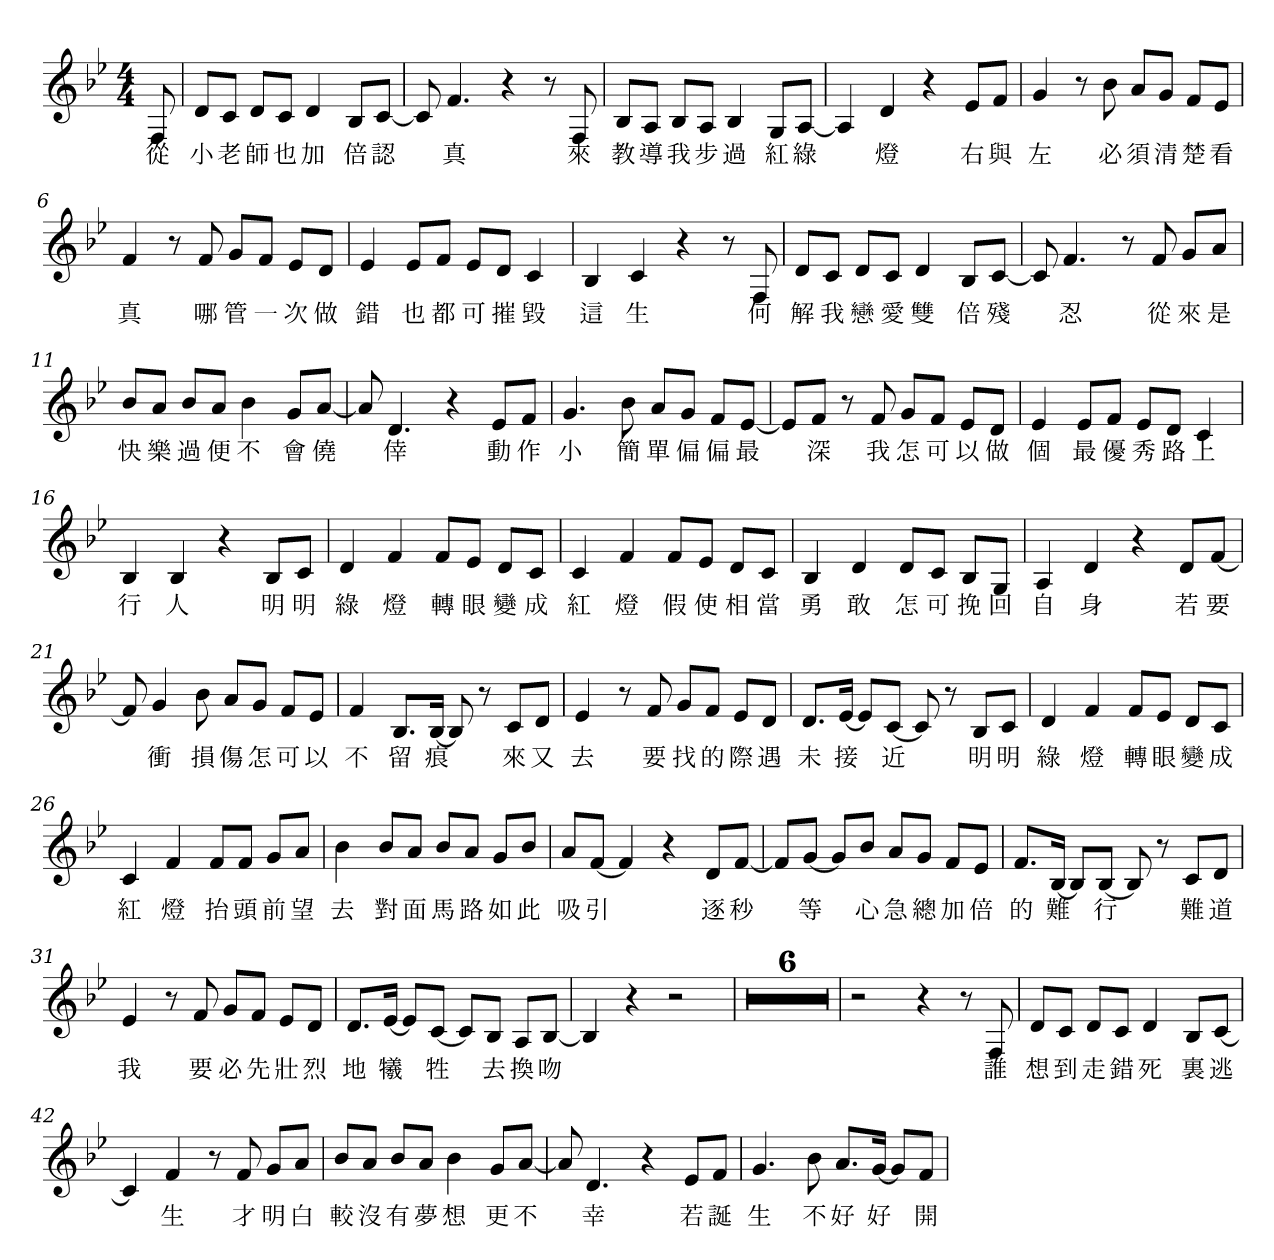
**kern	**text
*part1	*part1
*staff1	*staff1
*clefG2	*
*k[b-e-]	*
*B-:	*
*M4/4	*
*MM114	*
=	=
8F	從
=1	=1
8dL	小
8cJ	老
8dL	師
8cJ	也
4d	加
8B-L	倍
[8cJ	認
=2	=2
8c]	.
4.f	真
4r	.
8r	.
8F	來
=3	=3
8B-L	教
8AJ	導
8B-L	我
8AJ	步
4B-	過
8GL	紅
[8AJ	綠
=4	=4
4A]	.
4d	燈
4r	.
8e-L	右
8fJ	與
=5	=5
4g	左
8r	.
8b-	必
8aL	須
8gJ	清
8fL	楚
8e-J	看
=6	=6
4f	真
8r	.
8f	哪
8gL	管
8fJ	一
8e-L	次
8dJ	做
=7	=7
4e-	錯
8e-L	也
8fJ	都
8e-L	可
8dJ	摧
4c	毀
=8	=8
4B-	這
4c	生
4r	.
8r	.
8F	何
=9	=9
8dL	解
8cJ	我
8dL	戀
8cJ	愛
4d	雙
8B-L	倍
[8cJ	殘
=10	=10
8c]	.
4.f	忍
8r	.
8f	從
8gL	來
8aJ	是
=11	=11
8b-L	快
8aJ	樂
8b-L	過
8aJ	便
4b-	不
8gL	會
[8aJ	僥
=12	=12
8a]	.
4.d	倖
4r	.
8e-L	動
8fJ	作
=13	=13
4.g	小
8b-	簡
8aL	單
8gJ	偏
8fL	偏
[8e-J	最
=14	=14
8e-L]	.
8fJ	深
8r	.
8f	我
8gL	怎
8fJ	可
8e-L	以
8dJ	做
=15	=15
4e-	個
8e-L	最
8fJ	優
8e-L	秀
8dJ	路
4c	上
=16	=16
4B-	行
4B-	人
4r	.
8B-L	明
8cJ	明
=17	=17
4d	綠
4f	燈
8fL	轉
8e-J	眼
8dL	變
8cJ	成
=18	=18
4c	紅
4f	燈
8fL	假
8e-J	使
8dL	相
8cJ	當
=19	=19
4B-	勇
4d	敢
8dL	怎
8cJ	可
8B-L	挽
8GJ	回
=20	=20
4A	自
4d	身
4r	.
8dL	若
[8fJ	要
=21	=21
8f]	.
4g	衝
8b-	損
8aL	傷
8gJ	怎
8fL	可
8e-J	以
=22	=22
4f	不
8.B-L	留
[16B-Jk	痕
8B-]	.
8r	.
8cL	來
8dJ	又
=23	=23
4e-	去
8r	.
8f	要
8gL	找
8fJ	的
8e-L	際
8dJ	遇
=24	=24
8.dL	未
[16e-Jk	接
8e-L]	.
[8cJ	近
8c]	.
8r	.
8B-L	明
8cJ	明
=25	=25
4d	綠
4f	燈
8fL	轉
8e-J	眼
8dL	變
8cJ	成
=26	=26
4c	紅
4f	燈
8fL	抬
8fJ	頭
8gL	前
8aJ	望
=27	=27
4b-	去
8b-L	對
8aJ	面
8b-L	馬
8aJ	路
8gL	如
8b-J	此
=28	=28
8aL	吸
[8fJ	引
4f]	.
4r	.
8dL	逐
[8fJ	秒
=29	=29
8fL]	.
[8gJ	等
8gL]	.
8b-J	心
8aL	急
8gJ	總
8fL	加
8e-J	倍
=30	=30
8.fL	的
[16B-Jk	難
8B-L]	.
[8B-J	行
8B-]	.
8r	.
8cL	難
8dJ	道
=31	=31
4e-	我
8r	.
8f	要
8gL	必
8fJ	先
8e-L	壯
8dJ	烈
=32	=32
8.dL	地
[16e-Jk	犧
8e-L]	.
[8cJ	牲
8cL]	.
8B-J	去
8AL	換
[8B-J	吻
=33	=33
4B-]	.
4r	.
2r	.
=34	=34
1r	.
=35	=35
1r	.
=36	=36
1r	.
=37	=37
1r	.
=38	=38
1r	.
=39	=39
1r	.
=40	=40
2r	.
4r	.
8r	.
8F	誰
=41	=41
8dL	想
8cJ	到
8dL	走
8cJ	錯
4d	死
8B-L	裏
[8cJ	逃
=42	=42
4c]	.
4f	生
8r	.
8f	才
8gL	明
8aJ	白
=43	=43
8b-L	較
8aJ	沒
8b-L	有
8aJ	夢
4b-	想
8gL	更
[8aJ	不
=44	=44
8a]	.
4.d	幸
4r	.
8e-L	若
8fJ	誕
=45	=45
4.g	生
8b-	不
8.aL	好
[16gJk	好
8gL]	.
8fJ	開
=	=
*-	*-
